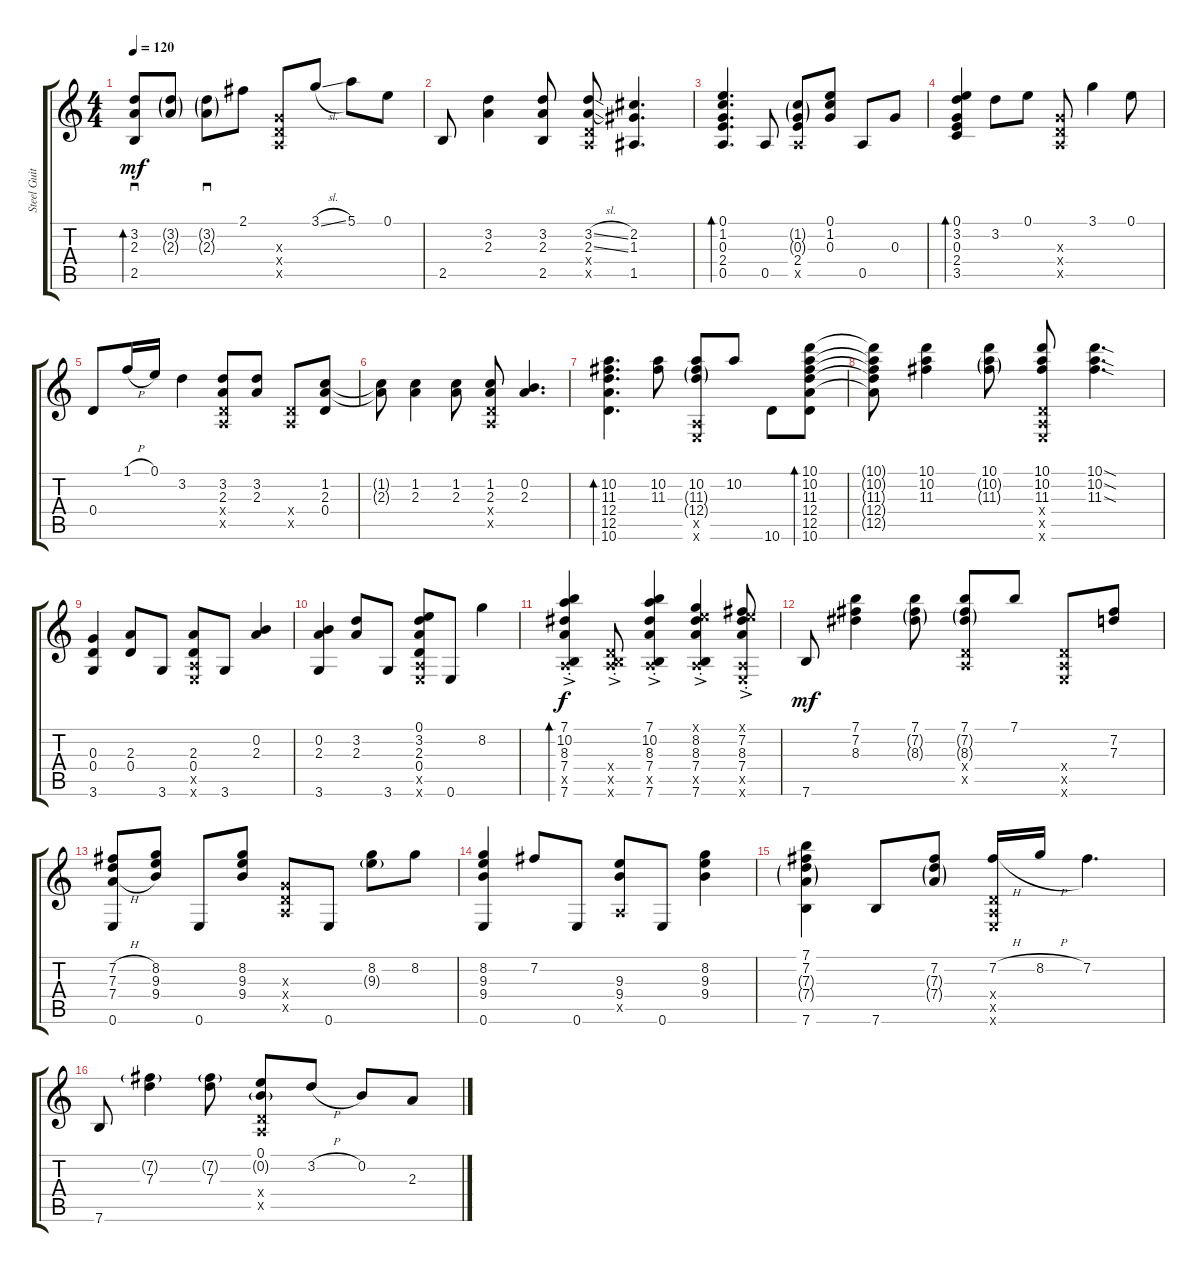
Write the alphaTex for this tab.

\track ("Steel Guitar" "Steel Guit") {instrument acousticguitarsteel}
\staff {score tabs}
\tuning (E4 B3 G3 D3 A2 E2) {hide}
\ts (4 4)
\tempo 120
\clef g2
\ks c
(3.2 2.3 2.5).8{sd bd 60 dy mf} (3.2{g} 2.3{g}).8 (3.2{g} 2.3{g}).8{sd} 2.1.8 (0.3{x} 0.4{x} 0.5{x}).8 3.1{sl}.8 5.1.8 0.1.8 |
2.5.8 (3.2 2.3).4 (3.2 2.3 2.5).8 (3.2{sl} 2.3{sl} 0.4{x} 0.5{x}).8 (2.2 1.3 1.5).4{d} |
(0.1 1.2 0.3 2.4 0.5).4{d bd 60} 0.5.8 (1.2{g} 0.3{g} 2.4 0.5{x}).8 (0.1 1.2 0.3).8 0.5.8 0.3.8 |
(0.1 3.2 0.3 2.4 3.5).4{bd 60} 3.2.8 0.1.8 (0.3{x} 0.4{x} 0.5{x}).8 3.1.4 0.1.8 |
0.4.8 1.1{h}.16 0.1.16 3.2.4 (3.2 2.3 0.4{x} 0.5{x}).8 (3.2 2.3).8 (0.4{x} 0.5{x}).8 (1.2 2.3 0.4).8 |
(1.2{t} 2.3{t}).8 (1.2 2.3).4 (1.2 2.3).8 (1.2 2.3 0.4{x} 0.5{x}).8 (0.2 2.3).4{d} |
(10.2 11.3 12.4 12.5 10.6).4{d bd 60} (10.2 11.3).8 (10.2 11.3{g} 12.4{g} 0.5{x} 0.6{x}).8 10.2.8 10.6.8 (10.1 10.2 11.3 12.4 12.5 10.6).8{bd 60} |
(10.1{t} 10.2{t} 11.3{t} 12.4{t} 12.5{t}).8 (10.1 10.2 11.3).4 (10.1 10.2{g} 11.3{g}).8 (10.1 10.2 11.3 0.4{x} 0.5{x} 0.6{x}).8 (10.1{sod} 10.2{sod} 11.3{sod}).4{d} |
(0.3 0.4 3.6).4 (2.3 0.4).8 3.6.8 (2.3 0.4 0.5{x} 0.6{x}).8 3.6.8 (0.2 2.3).4 |
(0.2 2.3 3.6).4 (3.2 2.3).8 3.6.8 (0.1 3.2 2.3 0.4 0.5{x} 0.6{x}).8 0.6.8 8.2.4 |
(7.1{ac st} 10.2{ac st} 8.3{ac st} 7.4{ac st} 0.5{ac st x} 7.6{ac st}).4{bd 60 dy f} (0.4{ac st x} 0.5{ac st x} 7.6{ac st x}).8 (7.1{ac st} 10.2{ac st} 8.3{ac st} 7.4{ac st} 0.5{ac st x} 7.6{ac st}).4 (0.1{x} 8.2{ac st} 8.3{ac st} 7.4{ac st} 0.5{ac st x} 7.6{ac st}).4 (0.1{x} 7.2{ac st} 8.3{ac st} 7.4{ac st} 0.5{ac st x} 0.6{ac st x}).8 |
7.6.8{dy mf} (7.1 7.2 8.3).4 (7.1 7.2{g} 8.3{g}).8 (7.1 7.2{g} 8.3{g} 0.4{x} 0.5{x}).8 7.1.8 (0.4{x} 0.5{x} 0.6{x}).8 (7.2 7.3).8 |
(7.2{h} 7.3{h} 7.4{h} 0.6).8 (8.2 9.3 9.4).8 0.6.8 (8.2 9.3 9.4).8 (0.3{x} 0.4{x} 0.5{x}).8 0.6.8 (8.2 9.3{g}).8 8.2.8 |
(8.2 9.3 9.4 0.6).4 7.2.8 0.6.8 (9.3 9.4 0.5{x}).8 0.6.8 (8.2 9.3 9.4).4 |
(7.1 7.2 7.3{g} 7.4{g} 7.6).4 7.6.8 (7.2 7.3{g} 7.4{g}).8 (7.2{h} 0.4{x} 0.5{x} 0.6{x}).16 8.2{h}.16 7.2.4{d} |
7.6.8 (7.2{g} 7.3).4 (7.2{g} 7.3).8 (0.1 0.2{g} 0.4{x} 0.5{x}).8 3.2{h}.8 0.2.8 2.3.8
